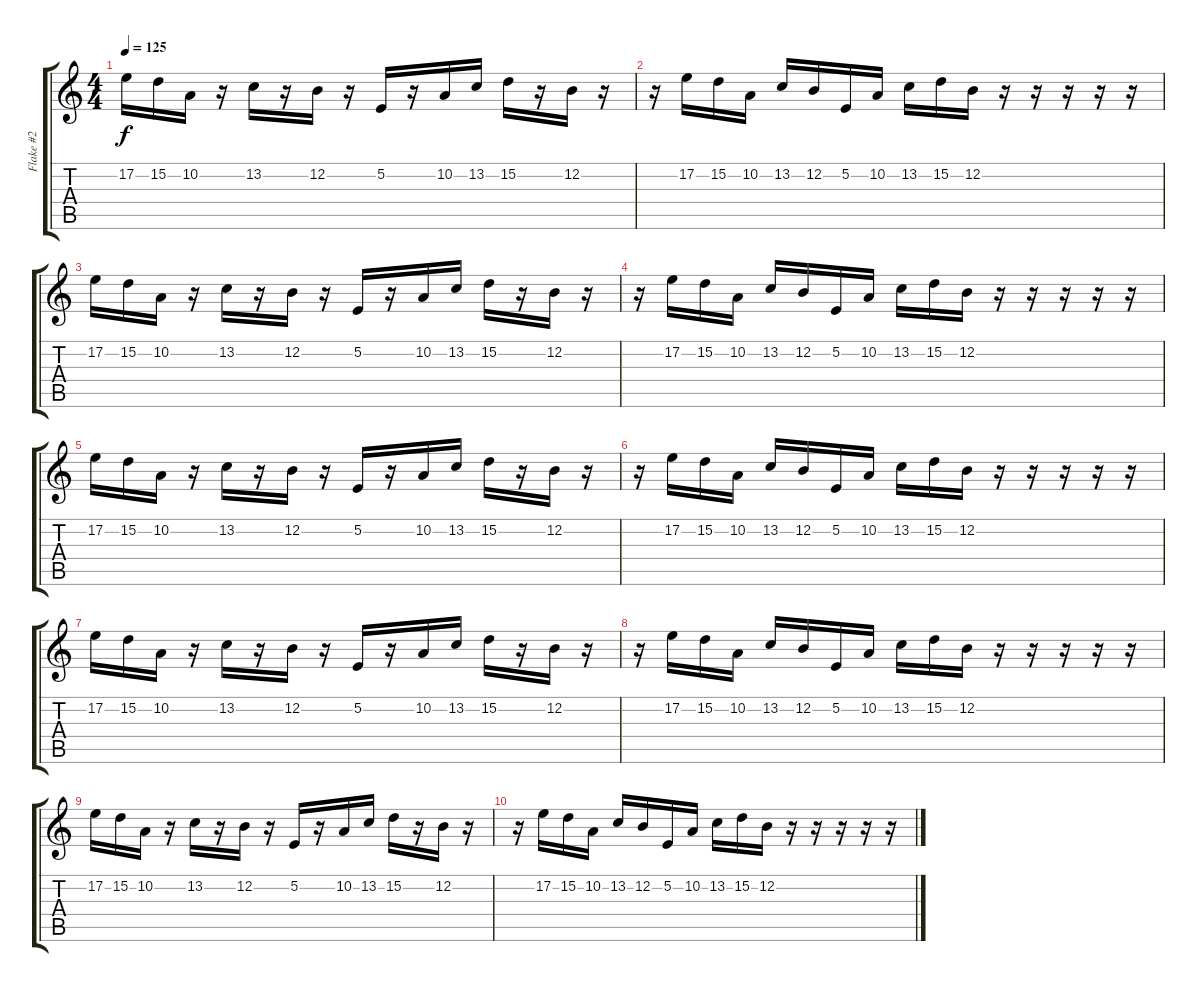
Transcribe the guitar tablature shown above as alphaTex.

\track ("Flake #2" "Flake #2") {instrument lead1square}
\staff {score tabs}
\tuning (E4 B3 G3 D3 A2 E2) {hide}
\ts (4 4)
\tempo 125
\clef g2
\ks c
17.2.16{dy f} 15.2.16 10.2.16 r.16 13.2.16 r.16 12.2.16 r.16 5.2.16 r.16 10.2.16 13.2.16 15.2.16 r.16 12.2.16 r.16 |
r.16 17.2.16 15.2.16 10.2.16 13.2.16 12.2.16 5.2.16 10.2.16 13.2.16 15.2.16 12.2.16 r.16 r.16 r.16 r.16 r.16 |
17.2.16 15.2.16 10.2.16 r.16 13.2.16 r.16 12.2.16 r.16 5.2.16 r.16 10.2.16 13.2.16 15.2.16 r.16 12.2.16 r.16 |
r.16 17.2.16 15.2.16 10.2.16 13.2.16 12.2.16 5.2.16 10.2.16 13.2.16 15.2.16 12.2.16 r.16 r.16 r.16 r.16 r.16 |
17.2.16 15.2.16 10.2.16 r.16 13.2.16 r.16 12.2.16 r.16 5.2.16 r.16 10.2.16 13.2.16 15.2.16 r.16 12.2.16 r.16 |
r.16 17.2.16 15.2.16 10.2.16 13.2.16 12.2.16 5.2.16 10.2.16 13.2.16 15.2.16 12.2.16 r.16 r.16 r.16 r.16 r.16 |
17.2.16 15.2.16 10.2.16 r.16 13.2.16 r.16 12.2.16 r.16 5.2.16 r.16 10.2.16 13.2.16 15.2.16 r.16 12.2.16 r.16 |
r.16 17.2.16 15.2.16 10.2.16 13.2.16 12.2.16 5.2.16 10.2.16 13.2.16 15.2.16 12.2.16 r.16 r.16 r.16 r.16 r.16 |
17.2.16 15.2.16 10.2.16 r.16 13.2.16 r.16 12.2.16 r.16 5.2.16 r.16 10.2.16 13.2.16 15.2.16 r.16 12.2.16 r.16 |
r.16 17.2.16 15.2.16 10.2.16 13.2.16 12.2.16 5.2.16 10.2.16 13.2.16 15.2.16 12.2.16 r.16 r.16 r.16 r.16 r.16
